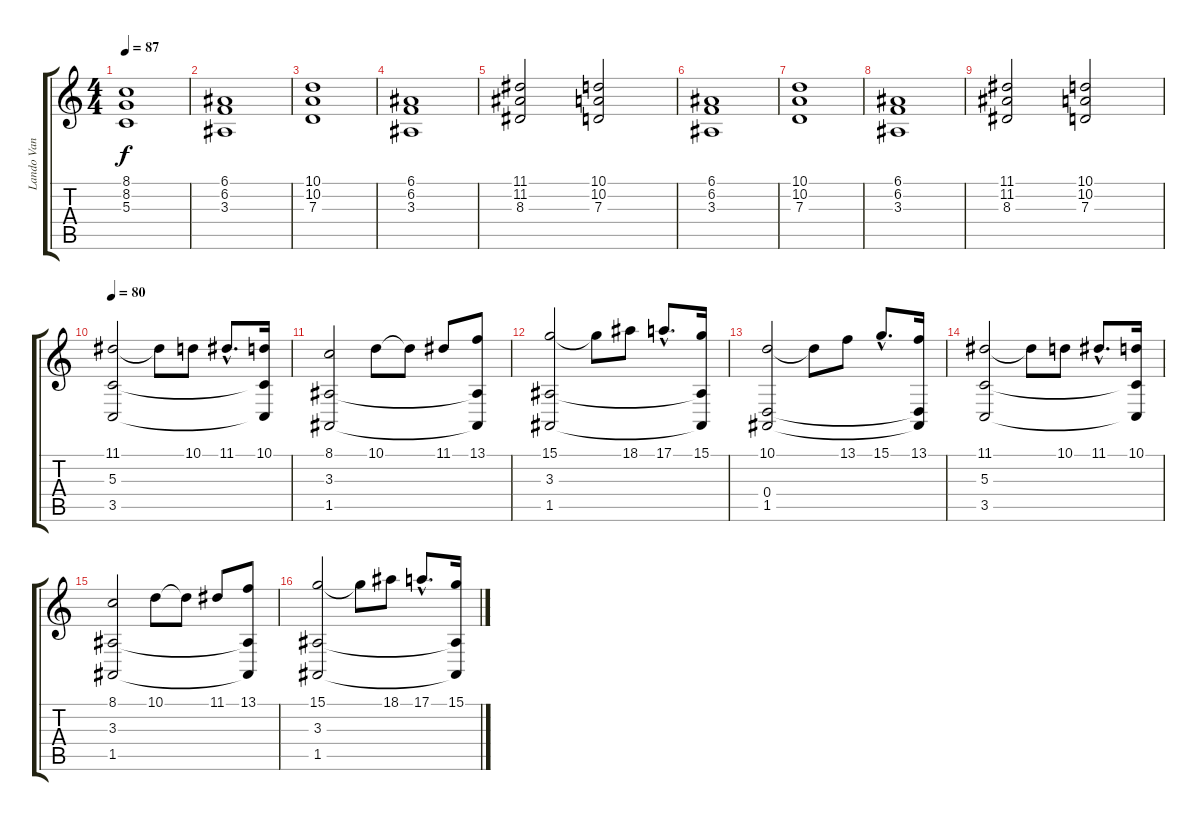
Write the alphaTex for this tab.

\track ("Lando Van Gils" "Lando Van ") {instrument stringensemble1}
\staff {score tabs}
\tuning (E4 B3 G3 D3 A2 E2) {hide}
\ts (4 4)
\tempo 87
\clef g2
\ks c
(8.1 8.2 5.3).1{dy f} |
(6.1 6.2 3.3).1 |
(10.1 10.2 7.3).1 |
(6.1 6.2 3.3).1 |
(11.1 11.2 8.3).2 (10.1 10.2 7.3).2 |
(6.1 6.2 3.3).1 |
(10.1 10.2 7.3).1 |
(6.1 6.2 3.3).1 |
(11.1 11.2 8.3).2 (10.1 10.2 7.3).2 |
\tempo 80
(11.1 5.3 3.5).2{volume 12} 11.1{t}.8 10.1.8 11.1{hac}.8{d} (10.1 5.3{t} 3.5{t}).16 |
(8.1 3.3 1.5).2 10.1.8 10.1{t}.8 11.1.8 (13.1 3.3{t} 1.5{t}).8 |
(15.1 3.3 1.5).2 15.1{t}.8 18.1.8 17.1{hac}.8{d} (15.1 3.3{t} 1.5{t}).16 |
(10.1 0.4 1.5).2 10.1{t}.8 13.1.8 15.1{hac}.8{d} (13.1 0.4{t} 1.5{t}).16 |
(11.1 5.3 3.5).2 11.1{t}.8 10.1.8 11.1{hac}.8{d} (10.1 5.3{t} 3.5{t}).16 |
(8.1 3.3 1.5).2 10.1.8 10.1{t}.8 11.1.8 (13.1 3.3{t} 1.5{t}).8 |
(15.1 3.3 1.5).2 15.1{t}.8 18.1.8 17.1{hac}.8{d} (15.1 3.3{t} 1.5{t}).16
